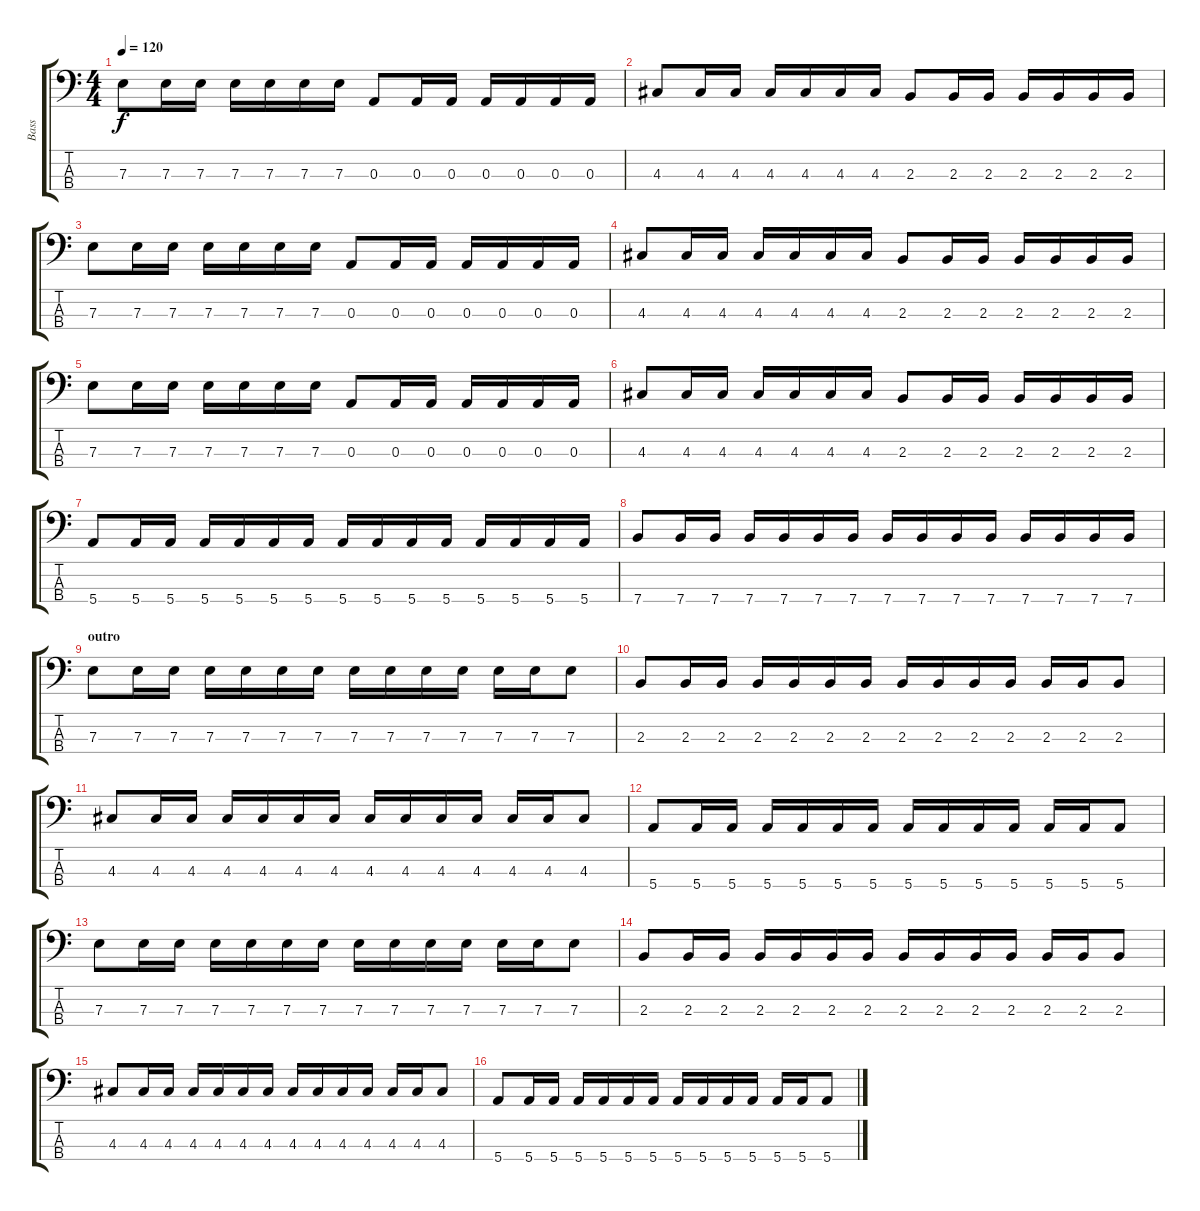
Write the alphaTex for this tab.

\track ("Bass" "Bass") {instrument electricbasspick}
\staff {score tabs}
\tuning (G2 D2 A1 E1) {hide}
\ts (4 4)
\tempo 120
\clef f4
\ks c
7.3.8{dy f} 7.3.16 7.3.16 7.3.16 7.3.16 7.3.16 7.3.16 0.3.8 0.3.16 0.3.16 0.3.16 0.3.16 0.3.16 0.3.16 |
4.3.8 4.3.16 4.3.16 4.3.16 4.3.16 4.3.16 4.3.16 2.3.8 2.3.16 2.3.16 2.3.16 2.3.16 2.3.16 2.3.16 |
7.3.8 7.3.16 7.3.16 7.3.16 7.3.16 7.3.16 7.3.16 0.3.8 0.3.16 0.3.16 0.3.16 0.3.16 0.3.16 0.3.16 |
4.3.8 4.3.16 4.3.16 4.3.16 4.3.16 4.3.16 4.3.16 2.3.8 2.3.16 2.3.16 2.3.16 2.3.16 2.3.16 2.3.16 |
7.3.8 7.3.16 7.3.16 7.3.16 7.3.16 7.3.16 7.3.16 0.3.8 0.3.16 0.3.16 0.3.16 0.3.16 0.3.16 0.3.16 |
4.3.8 4.3.16 4.3.16 4.3.16 4.3.16 4.3.16 4.3.16 2.3.8 2.3.16 2.3.16 2.3.16 2.3.16 2.3.16 2.3.16 |
5.4.8 5.4.16 5.4.16 5.4.16 5.4.16 5.4.16 5.4.16 5.4.16 5.4.16 5.4.16 5.4.16 5.4.16 5.4.16 5.4.16 5.4.16 |
7.4.8 7.4.16 7.4.16 7.4.16 7.4.16 7.4.16 7.4.16 7.4.16 7.4.16 7.4.16 7.4.16 7.4.16 7.4.16 7.4.16 7.4.16 |
\section ("" "outro")
7.3.8 7.3.16 7.3.16 7.3.16 7.3.16 7.3.16 7.3.16 7.3.16 7.3.16 7.3.16 7.3.16 7.3.16 7.3.16 7.3.8 |
2.3.8 2.3.16 2.3.16 2.3.16 2.3.16 2.3.16 2.3.16 2.3.16 2.3.16 2.3.16 2.3.16 2.3.16 2.3.16 2.3.8 |
4.3.8 4.3.16 4.3.16 4.3.16 4.3.16 4.3.16 4.3.16 4.3.16 4.3.16 4.3.16 4.3.16 4.3.16 4.3.16 4.3.8 |
5.4.8 5.4.16 5.4.16 5.4.16 5.4.16 5.4.16 5.4.16 5.4.16 5.4.16 5.4.16 5.4.16 5.4.16 5.4.16 5.4.8 |
7.3.8 7.3.16 7.3.16 7.3.16 7.3.16 7.3.16 7.3.16 7.3.16 7.3.16 7.3.16 7.3.16 7.3.16 7.3.16 7.3.8 |
2.3.8 2.3.16 2.3.16 2.3.16 2.3.16 2.3.16 2.3.16 2.3.16 2.3.16 2.3.16 2.3.16 2.3.16 2.3.16 2.3.8 |
4.3.8 4.3.16 4.3.16 4.3.16 4.3.16 4.3.16 4.3.16 4.3.16 4.3.16 4.3.16 4.3.16 4.3.16 4.3.16 4.3.8 |
5.4.8 5.4.16 5.4.16 5.4.16 5.4.16 5.4.16 5.4.16 5.4.16 5.4.16 5.4.16 5.4.16 5.4.16 5.4.16 5.4.8
